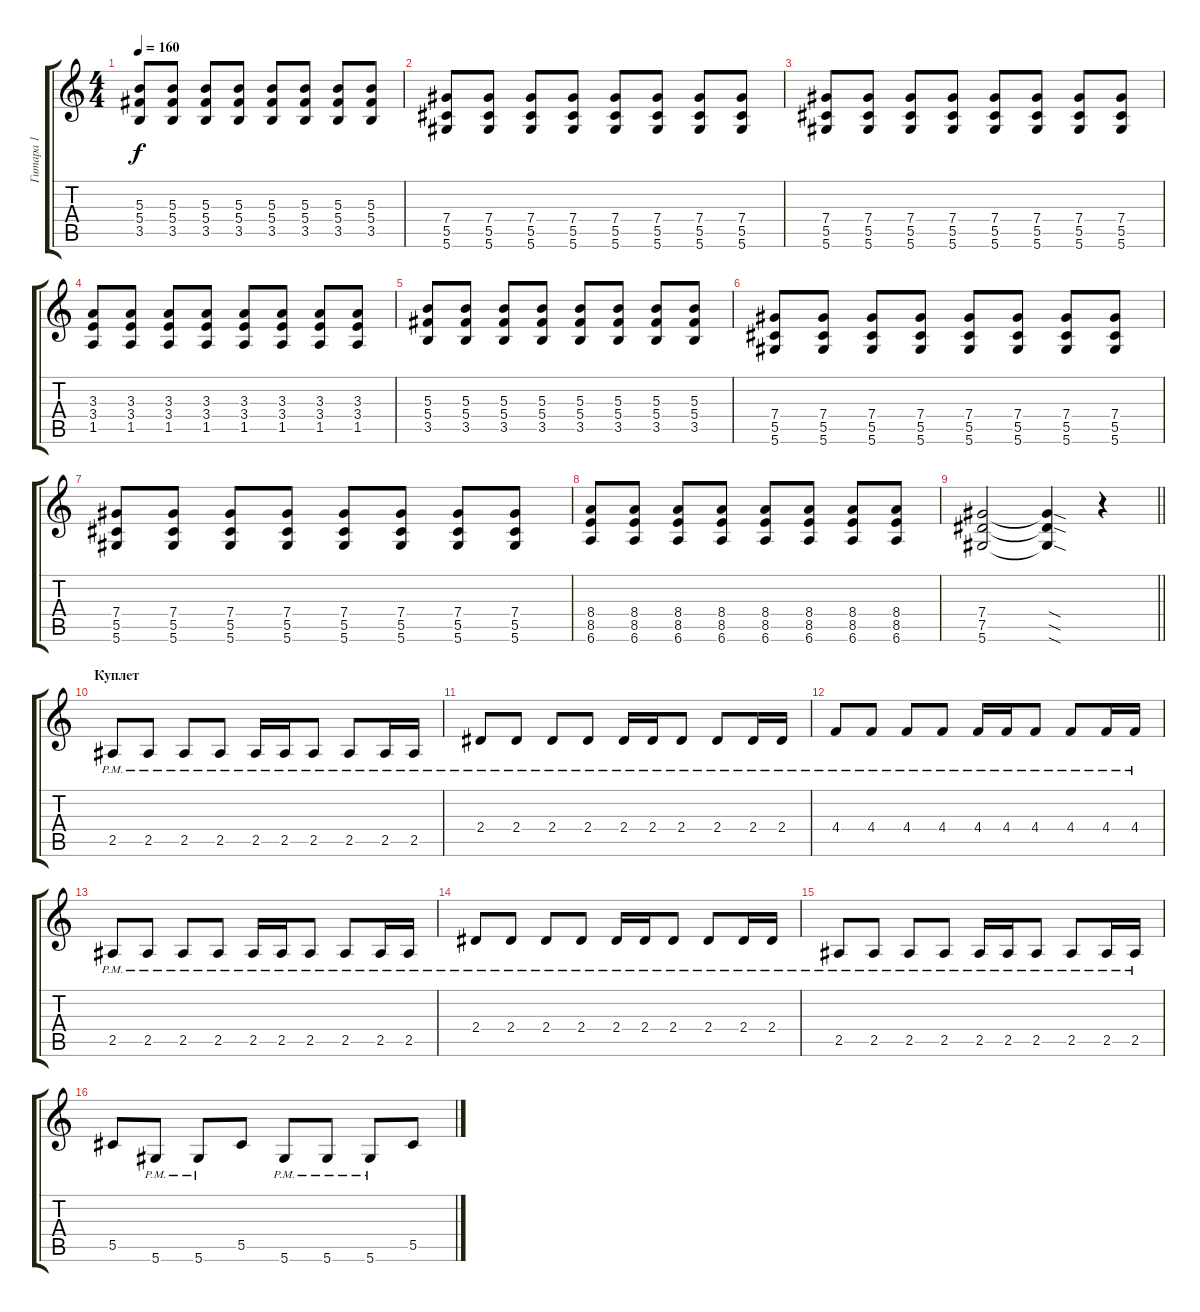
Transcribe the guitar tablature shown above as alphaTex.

\track ("Гитара 1" "Гитара 1") {instrument distortionguitar}
\staff {score tabs}
\tuning (Eb4 Bb3 Gb3 Db3 Ab2 Eb2) {hide}
\ts (4 4)
\tempo 160
\clef g2
\ks c
(5.3 5.4 3.5).8{dy f} (5.3 5.4 3.5).8 (5.3 5.4 3.5).8 (5.3 5.4 3.5).8 (5.3 5.4 3.5).8 (5.3 5.4 3.5).8 (5.3 5.4 3.5).8 (5.3 5.4 3.5).8 |
(7.4 5.5 5.6).8 (7.4 5.5 5.6).8 (7.4 5.5 5.6).8 (7.4 5.5 5.6).8 (7.4 5.5 5.6).8 (7.4 5.5 5.6).8 (7.4 5.5 5.6).8 (7.4 5.5 5.6).8 |
(7.4 5.5 5.6).8 (7.4 5.5 5.6).8 (7.4 5.5 5.6).8 (7.4 5.5 5.6).8 (7.4 5.5 5.6).8 (7.4 5.5 5.6).8 (7.4 5.5 5.6).8 (7.4 5.5 5.6).8 |
(3.3 3.4 1.5).8 (3.3 3.4 1.5).8 (3.3 3.4 1.5).8 (3.3 3.4 1.5).8 (3.3 3.4 1.5).8 (3.3 3.4 1.5).8 (3.3 3.4 1.5).8 (3.3 3.4 1.5).8 |
(5.3 5.4 3.5).8 (5.3 5.4 3.5).8 (5.3 5.4 3.5).8 (5.3 5.4 3.5).8 (5.3 5.4 3.5).8 (5.3 5.4 3.5).8 (5.3 5.4 3.5).8 (5.3 5.4 3.5).8 |
(7.4 5.5 5.6).8 (7.4 5.5 5.6).8 (7.4 5.5 5.6).8 (7.4 5.5 5.6).8 (7.4 5.5 5.6).8 (7.4 5.5 5.6).8 (7.4 5.5 5.6).8 (7.4 5.5 5.6).8 |
(7.4 5.5 5.6).8 (7.4 5.5 5.6).8 (7.4 5.5 5.6).8 (7.4 5.5 5.6).8 (7.4 5.5 5.6).8 (7.4 5.5 5.6).8 (7.4 5.5 5.6).8 (7.4 5.5 5.6).8 |
(8.4 8.5 6.6).8 (8.4 8.5 6.6).8 (8.4 8.5 6.6).8 (8.4 8.5 6.6).8 (8.4 8.5 6.6).8 (8.4 8.5 6.6).8 (8.4 8.5 6.6).8 (8.4 8.5 6.6).8 |
\barLineRight lightlight
(7.4 7.5 5.6).2 (7.4{sod t} 7.5{sod t} 5.6{sod t}).4 r.4 |
\section ("" "Куплет")
2.5{pm}.8 2.5{pm}.8 2.5{pm}.8 2.5{pm}.8 2.5{pm}.16 2.5{pm}.16 2.5{pm}.8 2.5{pm}.8 2.5{pm}.16 2.5{pm}.16 |
2.4{pm}.8 2.4{pm}.8 2.4{pm}.8 2.4{pm}.8 2.4{pm}.16 2.4{pm}.16 2.4{pm}.8 2.4{pm}.8 2.4{pm}.16 2.4{pm}.16 |
4.4{pm}.8 4.4{pm}.8 4.4{pm}.8 4.4{pm}.8 4.4{pm}.16 4.4{pm}.16 4.4{pm}.8 4.4{pm}.8 4.4{pm}.16 4.4{pm}.16 |
2.5{pm}.8 2.5{pm}.8 2.5{pm}.8 2.5{pm}.8 2.5{pm}.16 2.5{pm}.16 2.5{pm}.8 2.5{pm}.8 2.5{pm}.16 2.5{pm}.16 |
2.4{pm}.8 2.4{pm}.8 2.4{pm}.8 2.4{pm}.8 2.4{pm}.16 2.4{pm}.16 2.4{pm}.8 2.4{pm}.8 2.4{pm}.16 2.4{pm}.16 |
2.5{pm}.8 2.5{pm}.8 2.5{pm}.8 2.5{pm}.8 2.5{pm}.16 2.5{pm}.16 2.5{pm}.8 2.5{pm}.8 2.5{pm}.16 2.5{pm}.16 |
5.5.8 5.6{pm}.8 5.6{pm}.8 5.5.8 5.6{pm}.8 5.6{pm}.8 5.6{pm}.8 5.5.8
